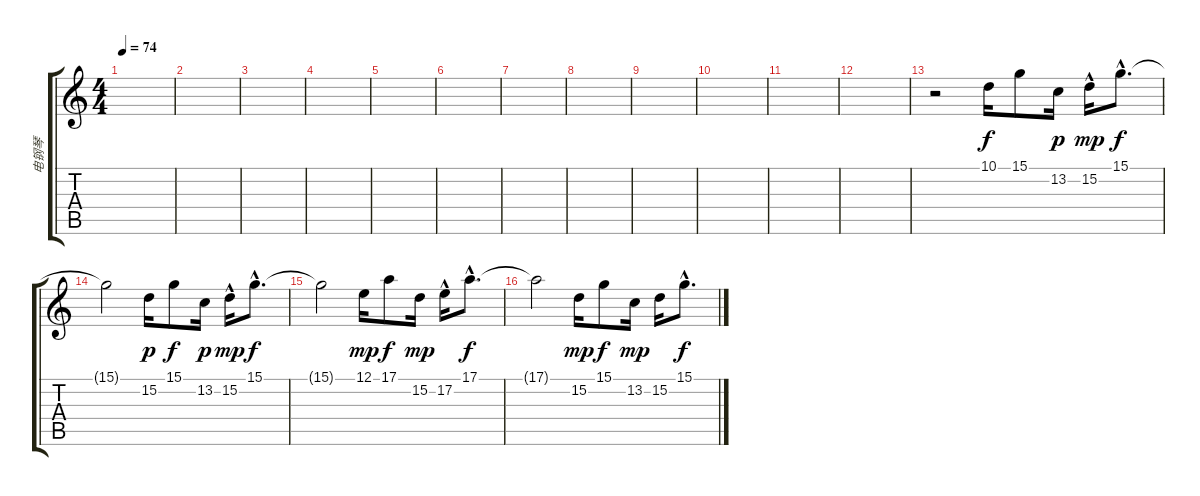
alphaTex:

\track ("电钢琴" "电钢琴") {instrument acousticgrandpiano}
\staff {score tabs}
\tuning (E4 B3 G3 D3 A2 E2) {hide}
\ts (4 4)
\tempo 74
\clef g2
\ks c
|
|
|
|
|
|
|
|
|
|
|
|
r.2 10.1.16 15.1.8{dy f} 13.2.16{dy p} 15.2{hac}.16{dy mp} 15.1{hac}.8{d dy f} |
15.1{t}.2 15.2.16{dy p} 15.1.8{dy f} 13.2.16{dy p} 15.2{hac}.16{dy mp} 15.1{hac}.8{d dy f} |
15.1{t}.2 12.1.16{dy mp} 17.1.8{dy f} 15.2.16{dy mp} 17.2{hac}.16 17.1{hac}.8{d dy f} |
17.1{t}.2 15.2.16{dy mp} 15.1.8{dy f} 13.2.16{dy mp} 15.2.16 15.1{hac}.8{d dy f}
